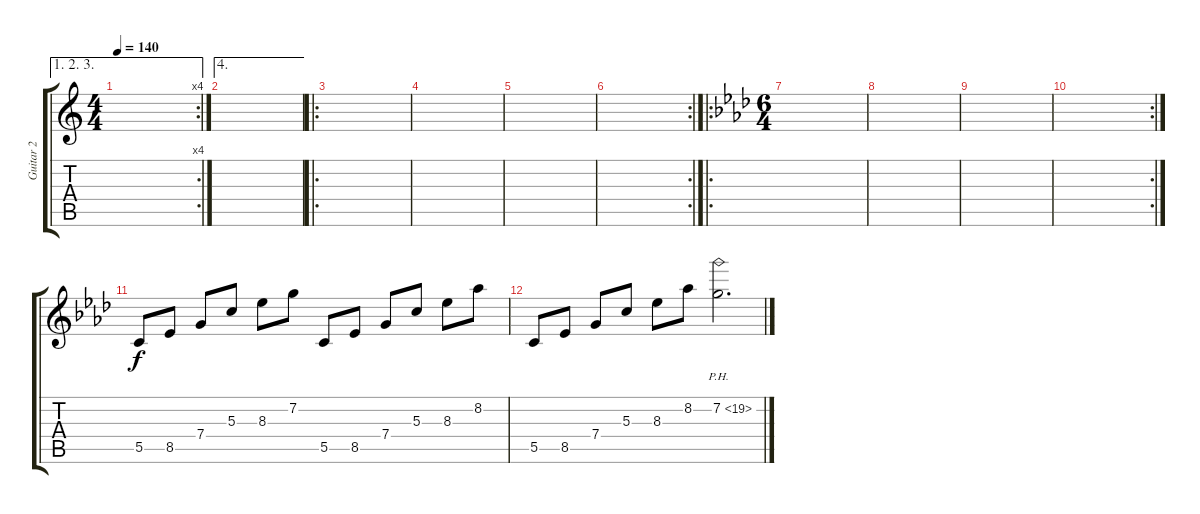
\track ("Guitar 2" "Guitar 2") {instrument distortionguitar}
\staff {score tabs}
\tuning (E4 C4 G3 C3 G2 C2) {hide}
\ae (1 2 3)
\rc 4
\ts (4 4)
\tempo 140
\clef g2
\ks c
|
\ae 4
|
\ro
|
|
|
\rc 2
|
\ro
\ts (6 4)
\ks ab
|
|
|
\rc 2
|
5.5.8 8.5.8 7.4.8 5.3.8 8.3.8 7.2.8 5.5.8 8.5.8 7.4.8 5.3.8 8.3.8 8.2.8 |
5.5.8 8.5.8 7.4.8 5.3.8 8.3.8 8.2.8 7.2{ph 12}.2{d}
